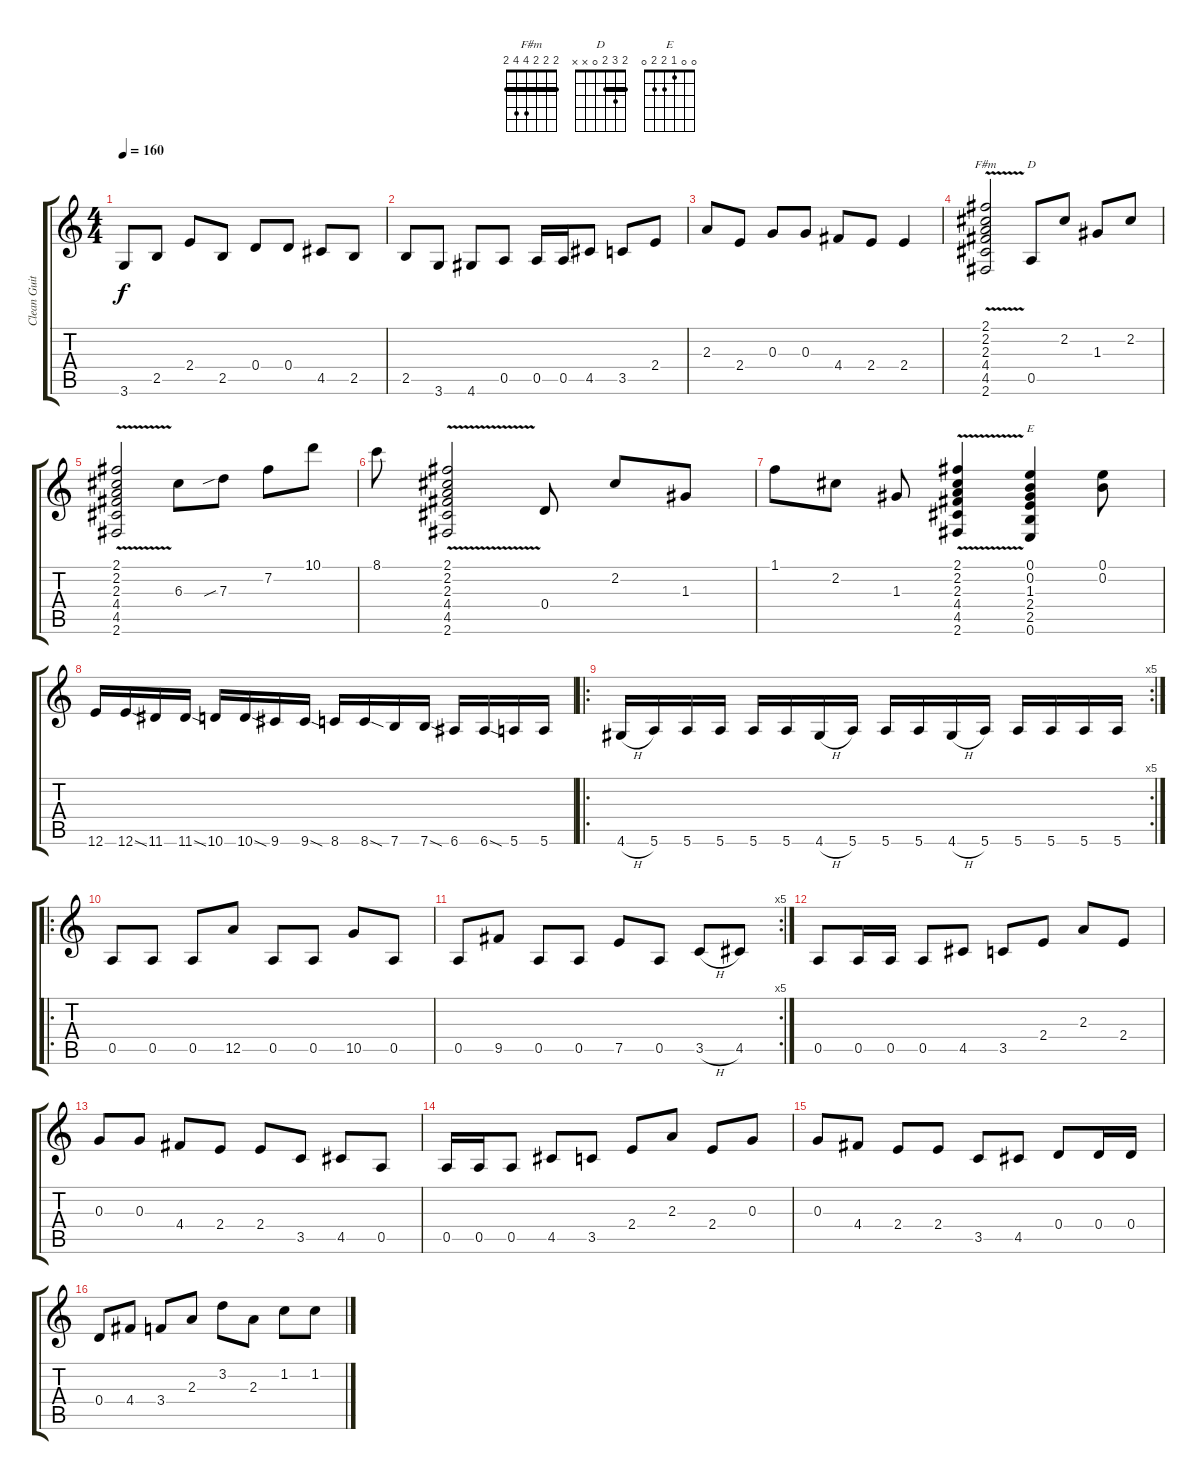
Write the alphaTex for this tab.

\track ("Clean Guitar" "Clean Guit") {instrument electricguitarclean}
\staff {score tabs}
\tuning (E4 B3 G3 D3 A2 E2) {hide}
\chord ("F#m" 2 2 2 4 4 2) {barre 2}
\chord ("D" 2 3 2 0 x x) {barre 2}
\chord ("E" 0 0 1 2 2 0)
\ts (4 4)
\tempo 160
\clef g2
\ks c
3.6.8{dy f} 2.5.8 2.4.8 2.5.8 0.4.8 0.4.8 4.5.8 2.5.8 |
2.5.8 3.6.8 4.6.8 0.5.8 0.5.16 0.5.16 4.5.8 3.5.8 2.4.8 |
2.3.8 2.4.8 0.3.8 0.3.8 4.4.8 2.4.8 2.4.4 |
(2.1{v} 2.2 2.3 4.4 4.5 2.6).2{ch "F#m"} 0.5.8{ch "D"} 2.2.8 1.3.8 2.2.8 |
(2.1{v} 2.2 2.3 4.4 4.5 2.6).2 6.3.8 7.3{sib}.8 7.2.8 10.1.8 |
8.1.8 (2.1{v} 2.2 2.3 4.4 4.5 2.6).2 0.4.8 2.2.8 1.3.8 |
1.1.8 2.2.8 1.3.8 (2.1{v} 2.2 2.3 4.4 4.5 2.6).4 (0.1 0.2 1.3 2.4 2.5 0.6).4{ch "E"} (0.1 0.2).8 |
12.6.16 12.6{sod}.16 11.6.16 11.6{sod}.16 10.6.16 10.6{sod}.16 9.6.16 9.6{sod}.16 8.6.16 8.6{sod}.16 7.6.16 7.6{sod}.16 6.6.16 6.6{sod}.16 5.6.16 5.6.16 |
\ro
\rc 5
4.6{h}.16 5.6.16 5.6.16 5.6.16 5.6.16 5.6.16 4.6{h}.16 5.6.16 5.6.16 5.6.16 4.6{h}.16 5.6.16 5.6.16 5.6.16 5.6.16 5.6.16 |
\ro
0.5.8 0.5.8 0.5.8 12.5.8 0.5.8 0.5.8 10.5.8 0.5.8 |
\rc 5
0.5.8 9.5.8 0.5.8 0.5.8 7.5.8 0.5.8 3.5{h}.8 4.5.8 |
0.5.8 0.5.16 0.5.16 0.5.8 4.5.8 3.5.8 2.4.8 2.3.8 2.4.8 |
0.3.8 0.3.8 4.4.8 2.4.8 2.4.8 3.5.8 4.5.8 0.5.8 |
0.5.16 0.5.16 0.5.8 4.5.8 3.5.8 2.4.8 2.3.8 2.4.8 0.3.8 |
0.3.8 4.4.8 2.4.8 2.4.8 3.5.8 4.5.8 0.4.8 0.4.16 0.4.16 |
0.4.8 4.4.8 3.4.8 2.3.8 3.2.8 2.3.8 1.2.8 1.2.8
